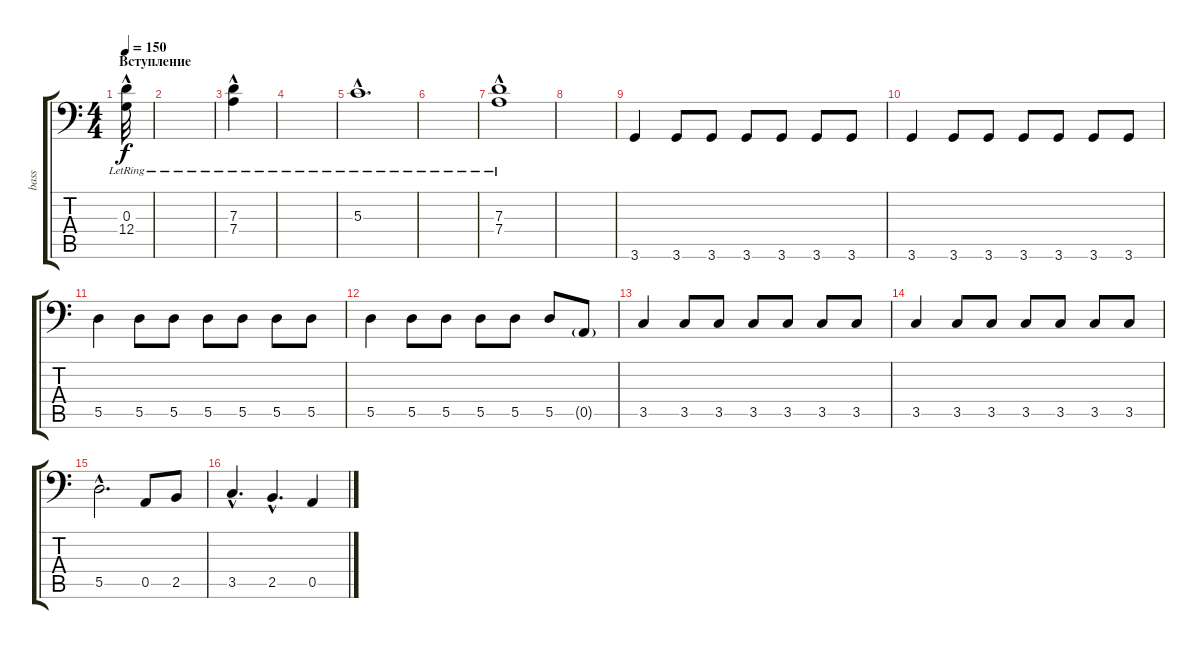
\track ("bass" "bass") {instrument electricbasspick}
\staff {score tabs}
\tuning (E3 B2 G2 D2 A1 E1) {hide}
\ts (4 4)
\section ("" "Вступление")
\tempo 150
\clef f4
\ks c
(0.3{hac lr} 12.4{lr}).32{dy f instrument electricbasspick} |
|
(7.3{hac lr} 7.4{hac lr}).4 |
|
5.3{hac lr}.1{d} |
|
(7.3{hac lr} 7.4{hac lr}).1 |
|
3.6.4 3.6.8 3.6.8 3.6.8 3.6.8 3.6.8 3.6.8 |
3.6.4 3.6.8 3.6.8 3.6.8 3.6.8 3.6.8 3.6.8 |
5.5.4 5.5.8 5.5.8 5.5.8 5.5.8 5.5.8 5.5.8 |
5.5.4 5.5.8 5.5.8 5.5.8 5.5.8 5.5.8 0.5{g}.8 |
3.5.4 3.5.8 3.5.8 3.5.8 3.5.8 3.5.8 3.5.8 |
3.5.4 3.5.8 3.5.8 3.5.8 3.5.8 3.5.8 3.5.8 |
5.5{hac}.2{d} 0.5.8 2.5.8 |
3.5{hac}.4{d} 2.5{hac}.4{d} 0.5.4
